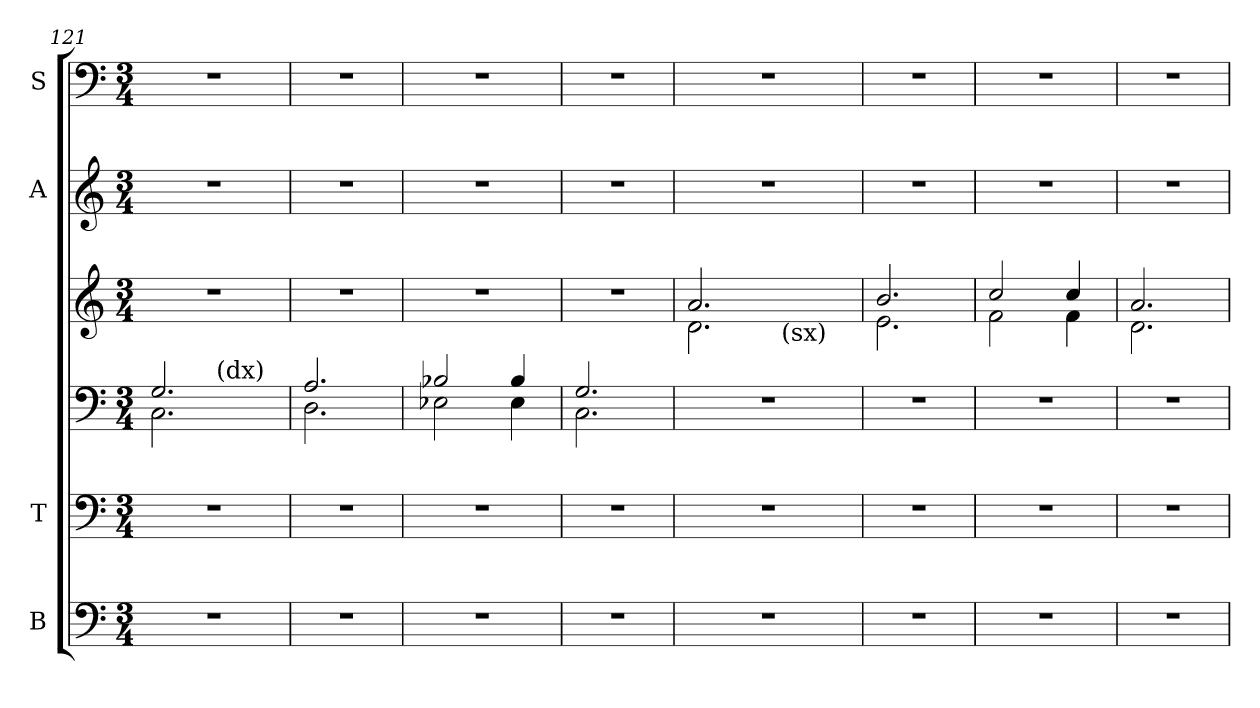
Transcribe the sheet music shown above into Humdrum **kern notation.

**kern	**kern	**kern	**kern	**kern	**kern
*part6	*part5	*part4	*part3	*part2	*part1
*staff6	*staff5	*staff4	*staff3	*staff2	*staff1
*I"B	*I"T	*	*	*I"A	*I"S
*I'B	*I'T	*	*	*I'A	*I'S
*clefF4	*clefF4	*clefF4	*clefG2	*clefG2	*clefF4
*k[]	*k[]	*k[]	*k[]	*k[]	*k[]
*C:	*C:	*C:	*C:	*C:	*C:
*M3/4	*M3/4	*M3/4	*M3/4	*M3/4	*M3/4
=121	=121	=121	=121	=121	=121
!	!LO:N:vis=1	!	!	!	!
*	*	*^	*	*	*
*	*	*	*^	*	*	*
2.r	2.r	2.G/	2.C\	4ryy	2.r	2.r	2.r
.	.	.	.	32ryy	.	.	.
!	!	!	!	!LO:TX:a:t=(dx)	!	!	!
.	.	.	.	4...ryy	.	.	.
=122	=122	=122	=122	=122	=122	=122	=122
!	!LO:N:vis=1	!	!	!	!	!	!
*	*	*	*v	*v	*	*	*
2.r	2.r	2.A/	2.D\	2.r	2.r	2.r
=123	=123	=123	=123	=123	=123	=123
!	!LO:N:vis=1	!	!	!	!	!
2.r	2.r	2B-X/	2E-X\	2.r	2.r	2.r
.	.	4B-/	4E-\	.	.	.
=124	=124	=124	=124	=124	=124	=124
!	!LO:N:vis=1	!	!	!	!	!
2.r	2.r	2.G/	2.C\	2.r	2.r	2.r
=125	=125	=125	=125	=125	=125	=125
!	!LO:N:vis=1	!	!	!	!	!
*	*	*	*	*^	*	*
*	*	*v	*v	*	*^	*	*
2.r	2.r	2.r	2.a/	2.d\	4ryy	2.r	2.r
.	.	.	.	.	8ryy	.	.
.	.	.	.	.	64ryy	.	.
!	!	!	!	!	!LO:TX:b:t=(sx)	!	!
.	.	.	.	.	4ryy	.	.
.	.	.	.	.	16..ryy	.	.
=126	=126	=126	=126	=126	=126	=126	=126
!	!LO:N:vis=1	!	!	!	!	!	!
*	*	*	*	*v	*v	*	*
2.r	2.r	2.r	2.b/	2.e\	2.r	2.r
!!LO:PB:g=z
=127	=127	=127	=127	=127	=127	=127
!	!LO:N:vis=1	!	!	!	!	!
2.r	2.r	2.r	2cc/	2f\	2.r	2.r
.	.	.	4cc/	4f\	.	.
=128	=128	=128	=128	=128	=128	=128
!	!LO:N:vis=1	!	!	!	!	!
2.r	2.r	2.r	2.a/	2.d\	2.r	2.r
*	*	*	*v	*v	*	*
=	=	=	=	=	=
*-	*-	*-	*-	*-	*-
